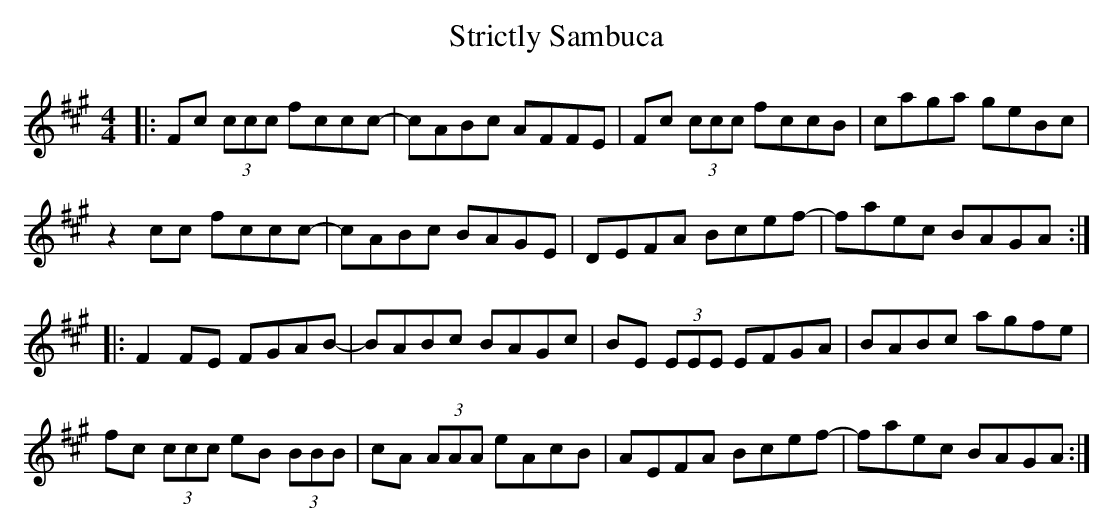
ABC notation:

X:1
T: Strictly Sambuca
M: 4/4
L: 1/8
K: Amaj
|:Fc (3ccc fccc-|cABc AFFE|Fc (3ccc fccB|caga geBc|
z2 cc fccc-|cABc BAGE|DEFA Bcef-|faec BAGA:|
|:F2 FE FGAB-|BABc BAGc|BE (3EEE EFGA|BABc agfe|
fc (3ccc eB (3BBB|cA (3AAA eAcB|AEFA Bcef-|faec BAGA:|
